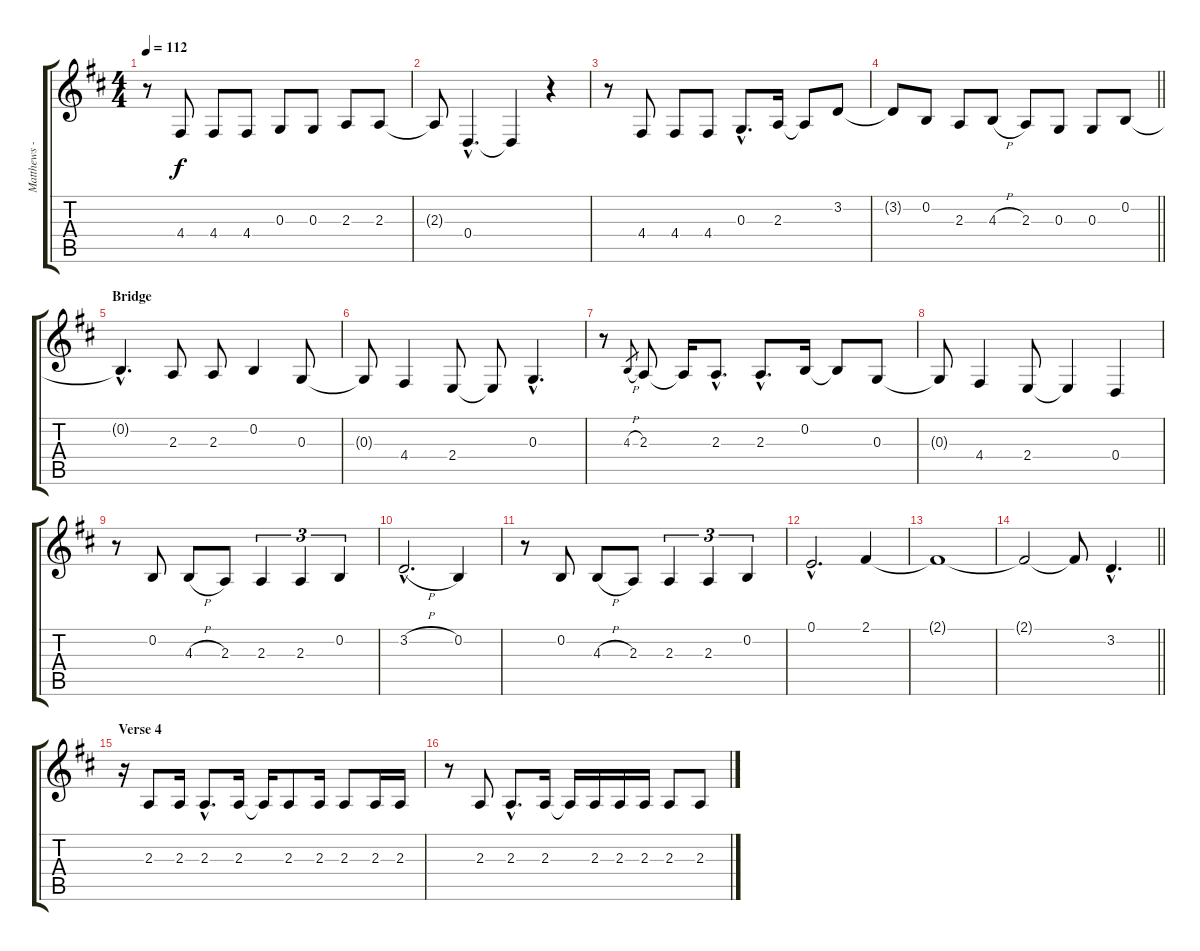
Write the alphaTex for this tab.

\track ("Matthews - Vocals" "Matthews -") {instrument flute}
\staff {score tabs}
\tuning (E4 B3 G3 D3 A2 E2) {hide}
\ts (4 4)
\tempo 112
\clef g2
\ks d
r.8{dy f} 4.4.8 4.4.8 4.4.8 0.3.8 0.3.8 2.3.8 2.3.8 |
2.3{t}.8 0.4{hac}.4{d} 0.4{t}.4 r.4 |
r.8 4.4.8 4.4.8 4.4.8 0.3{hac}.8{d} 2.3.16 2.3{t}.8 3.2.8 |
\barLineRight lightlight
3.2{t}.8 0.2.8 2.3.8 4.3{h}.8 2.3.8 0.3.8 0.3.8 0.2.8 |
\section ("" "Bridge")
0.2{hac t}.4{d} 2.3.8 2.3.8 0.2.4 0.3.8 |
0.3{t}.8 4.4.4 2.4.8 2.4{t}.8 0.3{hac}.4{d} |
r.8 4.3{h}.8{gr} 2.3.8 2.3{t}.16 2.3{hac}.8{d} 2.3{hac}.8{d} 0.2.16 0.2{t}.8 0.3.8 |
0.3{t}.8 4.4.4 2.4.8 2.4{t}.4 0.4.4 |
r.8 0.2.8 4.3{h}.8 2.3.8 2.3.4{tu (3 2)} 2.3.4{tu (3 2)} 0.2.4{tu (3 2)} |
3.2{h hac}.2{d} 0.2.4 |
r.8 0.2.8 4.3{h}.8 2.3.8 2.3.4{tu (3 2)} 2.3.4{tu (3 2)} 0.2.4{tu (3 2)} |
0.1{hac}.2{d} 2.1.4 |
2.1{t}.1 |
\barLineRight lightlight
2.1{t}.2 2.1{t}.8 3.2{hac}.4{d} |
\section ("" "Verse 4")
r.16 2.3.8 2.3.16 2.3{hac}.8{d} 2.3.16 2.3{t}.16 2.3.8 2.3.16 2.3.8 2.3.16 2.3.16 |
r.8 2.3.8 2.3{hac}.8{d} 2.3.16 2.3{t}.16 2.3.16 2.3.16 2.3.16 2.3.8 2.3.8
